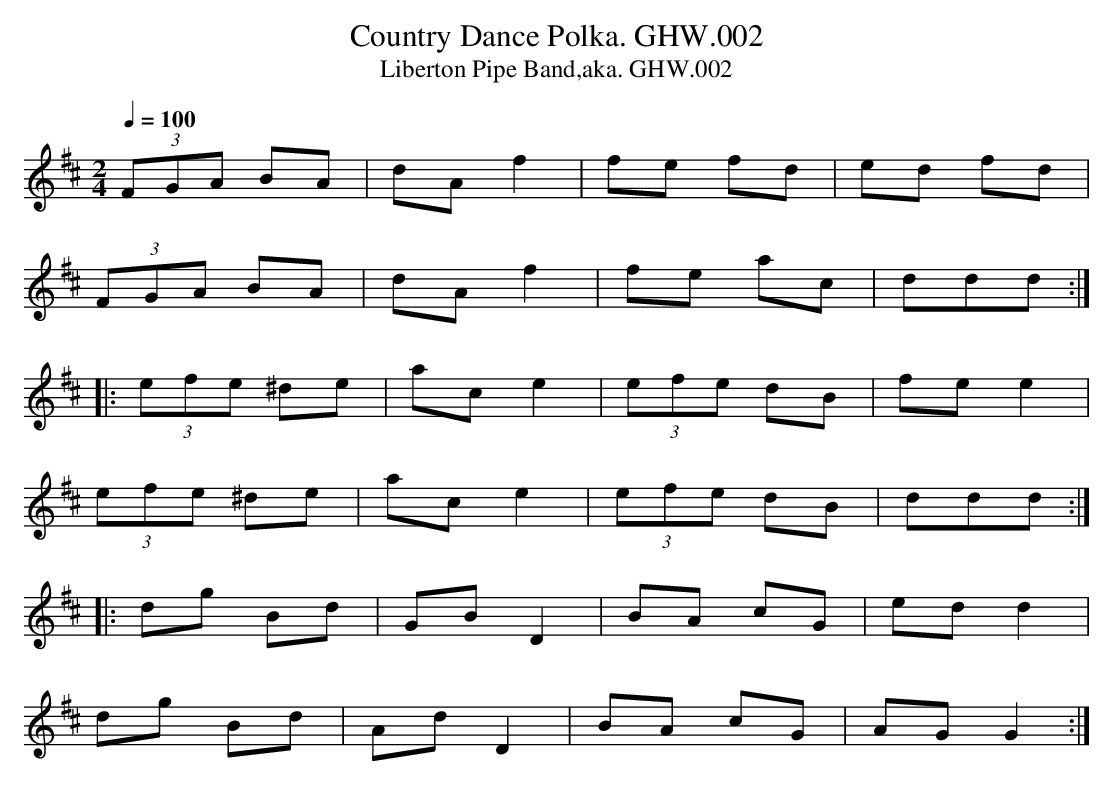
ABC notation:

X:1
T:Country Dance Polka. GHW.002
T:Liberton Pipe Band,aka. GHW.002
M:2/4
L:1/8
Q:1/4=100
K:D
(3FGA BA|dA f2|fe fd|ed fd|
(3FGA BA|dA f2|fe ac|ddd:|
|:(3efe ^de|ac e2|(3efe dB|fe e2|
(3efe ^de|ac e2|(3efe dB|ddd:|
|:dg Bd|GB D2|BA cG|ed d2|
dg Bd|Ad D2|BA cG|AG G2:|
